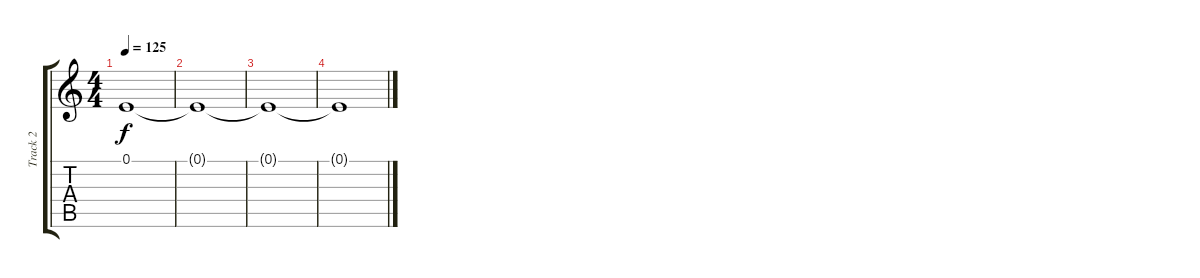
\track ("Track 2" "Track 2") {instrument lead1square}
\staff {score tabs}
\tuning (E4 B3 G3 D3 A2 E2) {hide}
\ts (4 4)
\tempo 125
\clef g2
\ks c
0.1.1{dy f volume 0} |
0.1{t}.1 |
0.1{t}.1 |
0.1{t}.1
